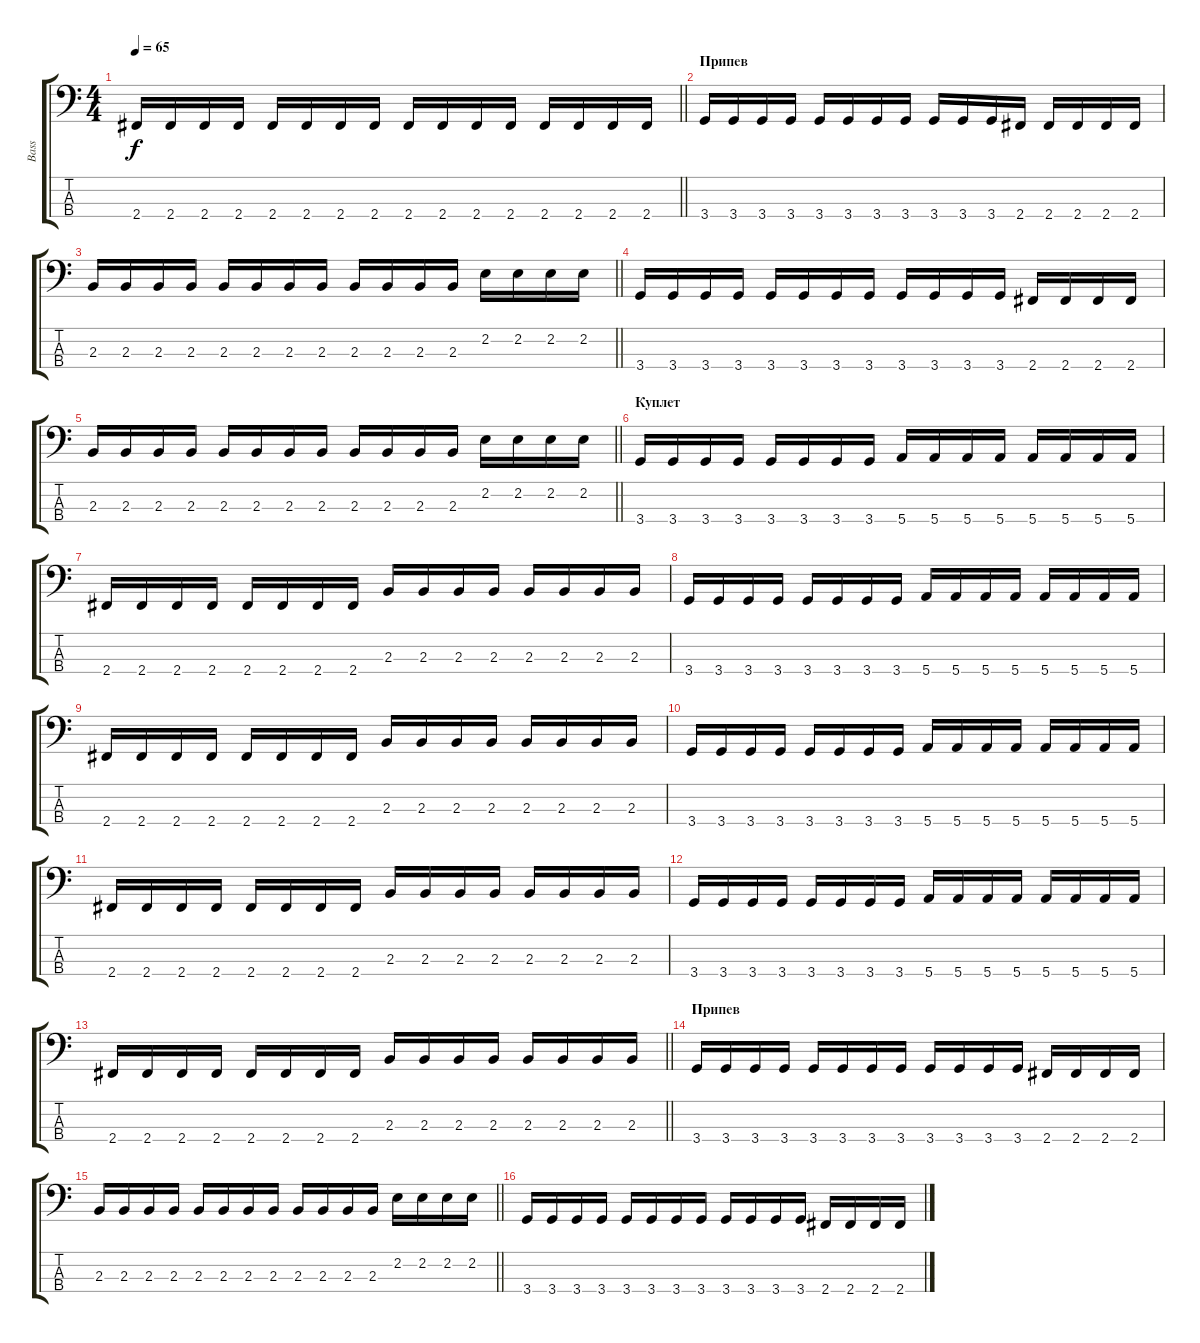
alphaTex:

\track ("Bass" "Bass") {instrument electricbassfinger}
\staff {score tabs}
\tuning (G2 D2 A1 E1) {hide}
\ts (4 4)
\tempo 65
\clef f4
\barLineRight lightlight
\ks c
2.4.16{dy f} 2.4.16 2.4.16 2.4.16 2.4.16 2.4.16 2.4.16 2.4.16 2.4.16 2.4.16 2.4.16 2.4.16 2.4.16 2.4.16 2.4.16 2.4.16 |
\section ("" "Припев")
3.4.16 3.4.16 3.4.16 3.4.16 3.4.16 3.4.16 3.4.16 3.4.16 3.4.16 3.4.16 3.4.16 2.4.16 2.4.16 2.4.16 2.4.16 2.4.16 |
\barLineRight lightlight
2.3.16 2.3.16 2.3.16 2.3.16 2.3.16 2.3.16 2.3.16 2.3.16 2.3.16 2.3.16 2.3.16 2.3.16 2.2.16 2.2.16 2.2.16 2.2.16 |
3.4.16 3.4.16 3.4.16 3.4.16 3.4.16 3.4.16 3.4.16 3.4.16 3.4.16 3.4.16 3.4.16 3.4.16 2.4.16 2.4.16 2.4.16 2.4.16 |
\barLineRight lightlight
2.3.16 2.3.16 2.3.16 2.3.16 2.3.16 2.3.16 2.3.16 2.3.16 2.3.16 2.3.16 2.3.16 2.3.16 2.2.16 2.2.16 2.2.16 2.2.16 |
\section ("" "Куплет")
3.4.16 3.4.16 3.4.16 3.4.16 3.4.16 3.4.16 3.4.16 3.4.16 5.4.16 5.4.16 5.4.16 5.4.16 5.4.16 5.4.16 5.4.16 5.4.16 |
2.4.16 2.4.16 2.4.16 2.4.16 2.4.16 2.4.16 2.4.16 2.4.16 2.3.16 2.3.16 2.3.16 2.3.16 2.3.16 2.3.16 2.3.16 2.3.16 |
3.4.16 3.4.16 3.4.16 3.4.16 3.4.16 3.4.16 3.4.16 3.4.16 5.4.16 5.4.16 5.4.16 5.4.16 5.4.16 5.4.16 5.4.16 5.4.16 |
2.4.16 2.4.16 2.4.16 2.4.16 2.4.16 2.4.16 2.4.16 2.4.16 2.3.16 2.3.16 2.3.16 2.3.16 2.3.16 2.3.16 2.3.16 2.3.16 |
3.4.16 3.4.16 3.4.16 3.4.16 3.4.16 3.4.16 3.4.16 3.4.16 5.4.16 5.4.16 5.4.16 5.4.16 5.4.16 5.4.16 5.4.16 5.4.16 |
2.4.16 2.4.16 2.4.16 2.4.16 2.4.16 2.4.16 2.4.16 2.4.16 2.3.16 2.3.16 2.3.16 2.3.16 2.3.16 2.3.16 2.3.16 2.3.16 |
3.4.16 3.4.16 3.4.16 3.4.16 3.4.16 3.4.16 3.4.16 3.4.16 5.4.16 5.4.16 5.4.16 5.4.16 5.4.16 5.4.16 5.4.16 5.4.16 |
\barLineRight lightlight
2.4.16 2.4.16 2.4.16 2.4.16 2.4.16 2.4.16 2.4.16 2.4.16 2.3.16 2.3.16 2.3.16 2.3.16 2.3.16 2.3.16 2.3.16 2.3.16 |
\section ("" "Припев")
3.4.16 3.4.16 3.4.16 3.4.16 3.4.16 3.4.16 3.4.16 3.4.16 3.4.16 3.4.16 3.4.16 3.4.16 2.4.16 2.4.16 2.4.16 2.4.16 |
\barLineRight lightlight
2.3.16 2.3.16 2.3.16 2.3.16 2.3.16 2.3.16 2.3.16 2.3.16 2.3.16 2.3.16 2.3.16 2.3.16 2.2.16 2.2.16 2.2.16 2.2.16 |
3.4.16 3.4.16 3.4.16 3.4.16 3.4.16 3.4.16 3.4.16 3.4.16 3.4.16 3.4.16 3.4.16 3.4.16 2.4.16 2.4.16 2.4.16 2.4.16
